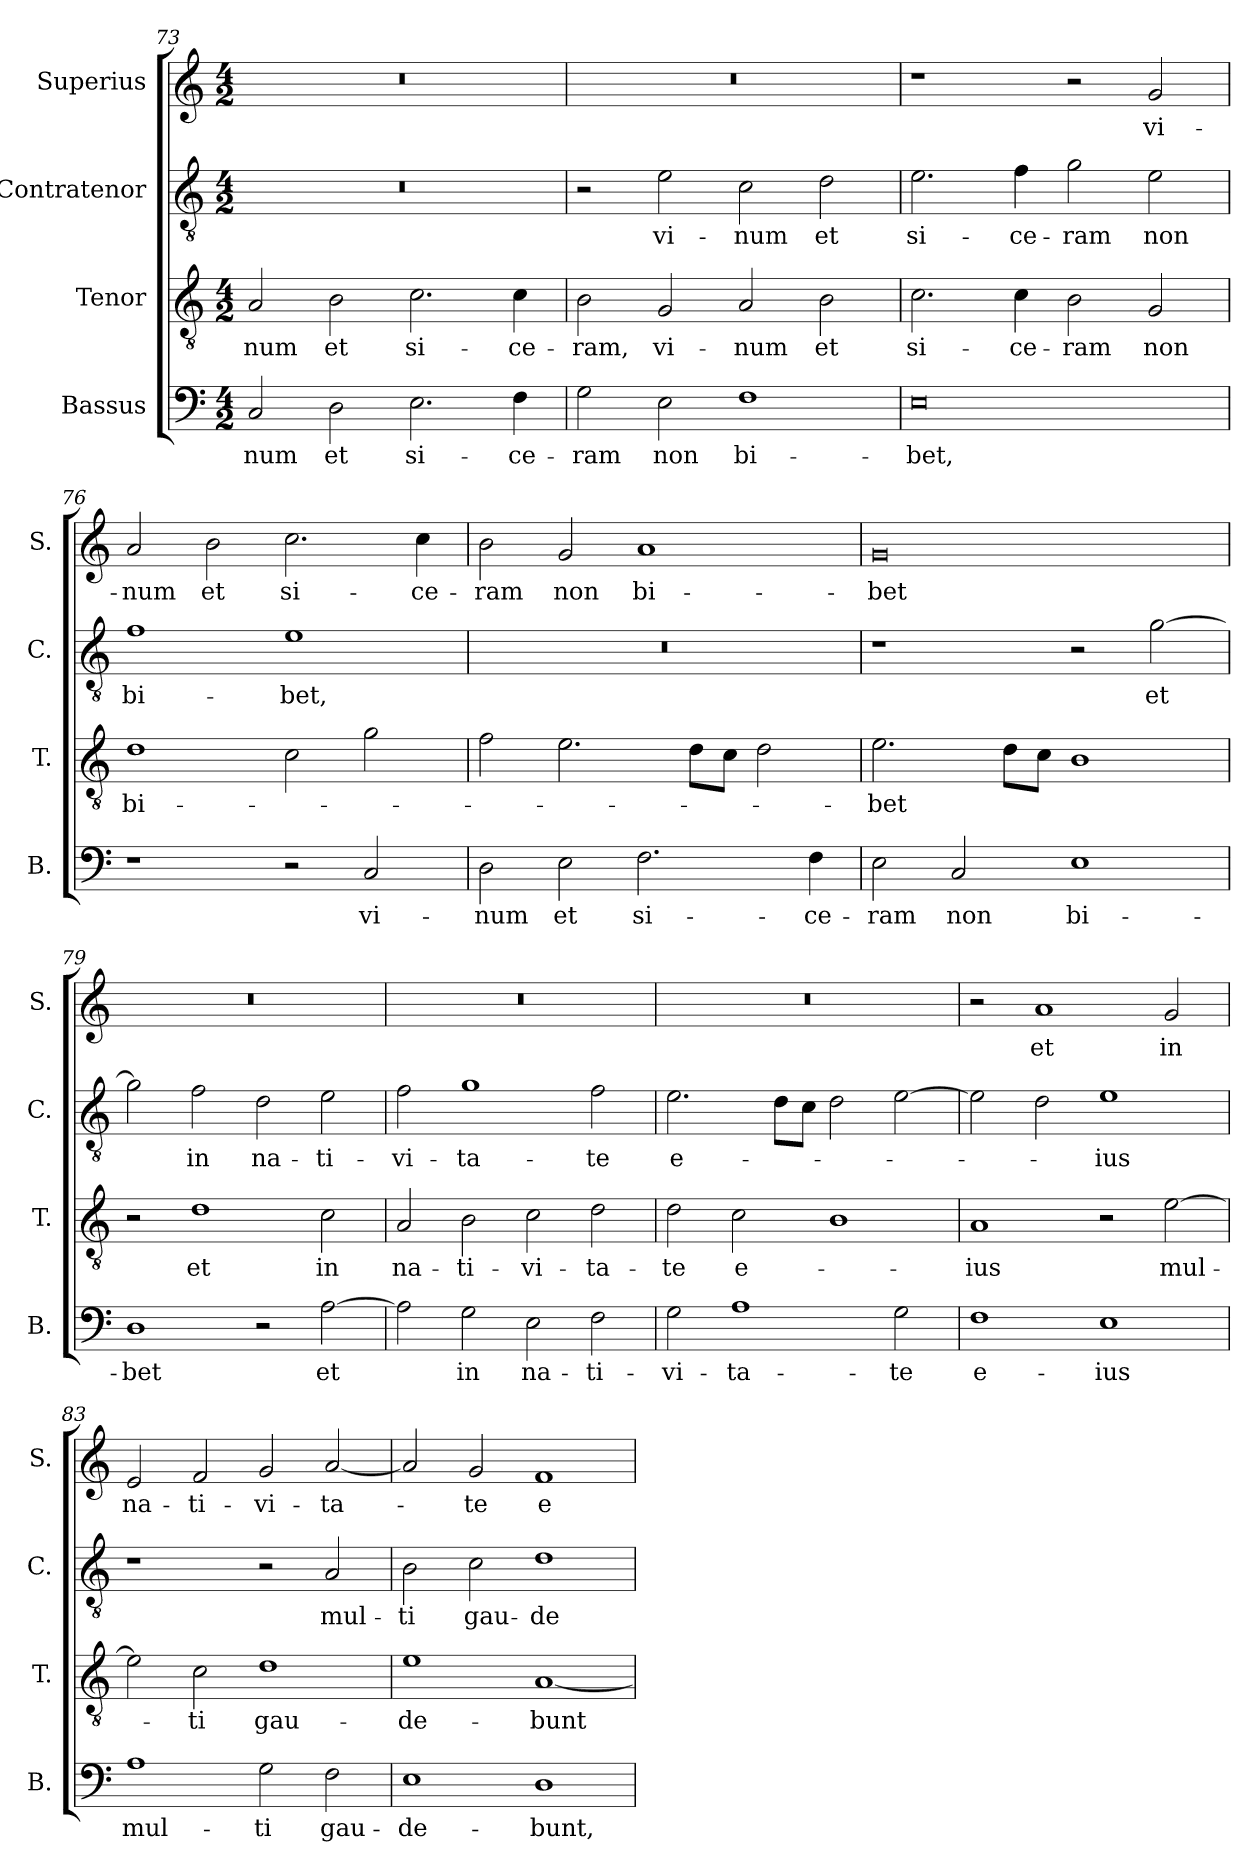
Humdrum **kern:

**kern	**text	**kern	**text	**kern	**text	**kern	**text
*part4	*part4	*part3	*part3	*part2	*part2	*part1	*part1
*staff4	*staff4	*staff3	*staff3	*staff2	*staff2	*staff1	*staff1
*I"Bassus	*	*I"Tenor	*	*I"Contratenor	*	*I"Superius	*
*I'B.	*	*I'T.	*	*I'C.	*	*I'S.	*
!!LO:PB:g=z
*clefF4	*	*clefGv2	*	*clefGv2	*	*clefG2	*
*k[]	*	*k[]	*	*k[]	*	*k[]	*
*M4/2	*	*M4/2	*	*M4/2	*	*M4/2	*
=73	=73	=73	=73	=73	=73	=73	=73
2C/	-num	2A/	-num	0r	.	0r	.
2D\	et	2B\	et	.	.	.	.
2.E\	si-	2.c\	si-	.	.	.	.
4F\	-ce-	4c\	-ce-	.	.	.	.
=74	=74	=74	=74	=74	=74	=74	=74
2G\	-ram	2B\	-ram,	2r	.	0r	.
2E\	non	2G/	vi-	2e\	vi-	.	.
1F	bi-	2A/	-num	2c\	-num	.	.
.	.	2B\	et	2d\	et	.	.
=75	=75	=75	=75	=75	=75	=75	=75
0E	-bet,	2.c\	si-	2.e\	si-	1r	.
.	.	4c\	-ce-	4f\	-ce-	.	.
.	.	2B\	-ram	2g\	-ram	2r	.
.	.	2G/	non	2e\	non	2g/	vi-
=76	=76	=76	=76	=76	=76	=76	=76
1r	.	1d	bi-	1f	bi-	2a/	-num
.	.	.	.	.	.	2b\	et
2r	.	2c\	.	1e	-bet,	2.cc\	si-
2C/	vi-	2g\	.	.	.	.	.
.	.	.	.	.	.	4cc\	-ce-
!!LO:LB:g=z
=77	=77	=77	=77	=77	=77	=77	=77
2D\	-num	2f\	.	0r	.	2b\	-ram
2E\	et	2.e\	.	.	.	2g/	non
2.F\	si-	.	.	.	.	1a	bi-
.	.	8d\L	.	.	.	.	.
.	.	8c\J	.	.	.	.	.
.	.	2d\	.	.	.	.	.
4F\	-ce-	.	.	.	.	.	.
=78	=78	=78	=78	=78	=78	=78	=78
2E\	-ram	2.e\	-bet	1r	.	0g	-bet
2C/	non	.	.	.	.	.	.
.	.	8d\L	.	.	.	.	.
.	.	8c\J	.	.	.	.	.
1E	bi-	1B	.	2r	.	.	.
.	.	.	.	[2g\	et	.	.
=79	=79	=79	=79	=79	=79	=79	=79
1D	-bet	2r	.	2g\]	.	0r	.
.	.	1d	et	2f\	in	.	.
2r	.	.	.	2d\	na-	.	.
[2A\	et	2c\	in	2e\	-ti-	.	.
=80	=80	=80	=80	=80	=80	=80	=80
2A\]	.	2A/	na-	2f\	-vi-	0r	.
2G\	in	2B\	-ti-	1g	-ta-	.	.
2E\	na-	2c\	-vi-	.	.	.	.
2F\	-ti-	2d\	-ta-	2f\	-te	.	.
!!LO:LB:g=z
=81	=81	=81	=81	=81	=81	=81	=81
2G\	-vi-	2d\	-te	2.e\	e-	0r	.
1A	-ta-	2c\	e-	.	.	.	.
.	.	.	.	8d\L	.	.	.
.	.	.	.	8c\J	.	.	.
.	.	1B	.	2d\	.	.	.
2G\	-te	.	.	[2e\	.	.	.
=82	=82	=82	=82	=82	=82	=82	=82
1F	e-	1A	-ius	2e\]	.	2r	.
.	.	.	.	2d\	.	1a	et
1E	-ius	2r	.	1e	-ius	.	.
.	.	[2e\	mul-	.	.	2g/	in
=83	=83	=83	=83	=83	=83	=83	=83
1A	mul-	2e\]	.	1r	.	2e/	na-
.	.	2c\	-ti	.	.	2f/	-ti-
2G\	-ti	1d	gau-	2r	.	2g/	-vi-
2F\	gau-	.	.	2A/	mul-	[2a/	-ta-
=84	=84	=84	=84	=84	=84	=84	=84
1E	-de-	1e	-de-	2B\	-ti	2a/]	.
.	.	.	.	2c\	gau-	2g/	-te
1D	-bunt,	[1A	-bunt	1d	-de-	1f	e-
=	=	=	=	=	=	=	=
*-	*-	*-	*-	*-	*-	*-	*-
